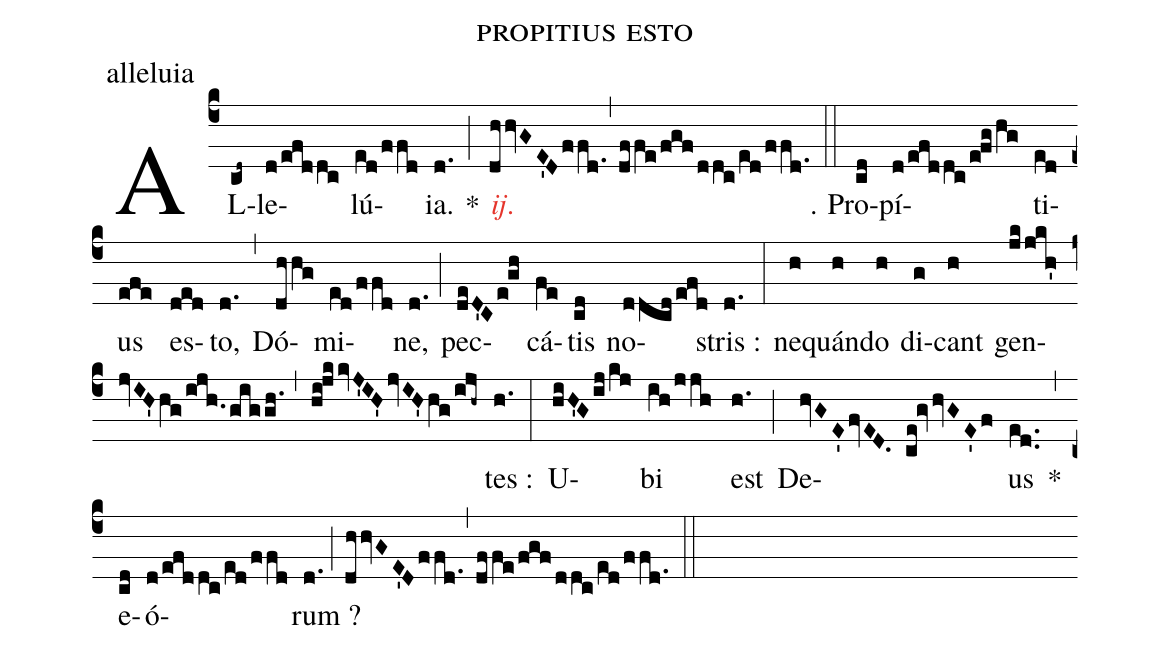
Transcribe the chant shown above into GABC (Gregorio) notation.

name:propitius esto;
office-part:alleluia;
%%
(c4) AL(cd~)le(d/efddc)lú(ed/ffd)ia.(d.) *(;)
<c><i>ij</i>.</c>(dhhvGE'Dffd.,dffe/fgf/ddc/ed/ffd.) (::)

℣. Pro(cd)pí(d/efddc/e!fg/hg)ti(ed)us(efe) es(ded)to,(d.) (,)
Dó(dhhg)mi(ed/ffd)ne,(d.) (;)
pec(deD'C/e!gh)cá(fe)tis(cd) no(ddcd/efd)stris :(d.) (:)
ne(h)quán(h)do(h) di(g)cant(h) gen(jk/jkh'jvIH'hg/ijh./giggh.,hi!jkkvJ'IH'jvIH'hg/ijh~)tes :(h.) (:)
U(hiH'G/ij/kj)bi(ih/jjh) est(h.) (;)
De(hvGE'fvED. ce!gvhvGE'f)us(ed..) *(,)
e(cd)ó(d/efddc/ed/ffd)rum ?(d.;dhhvGE'Dffd.,dffe/fgf/ddc/ed/ffd.) (::)
